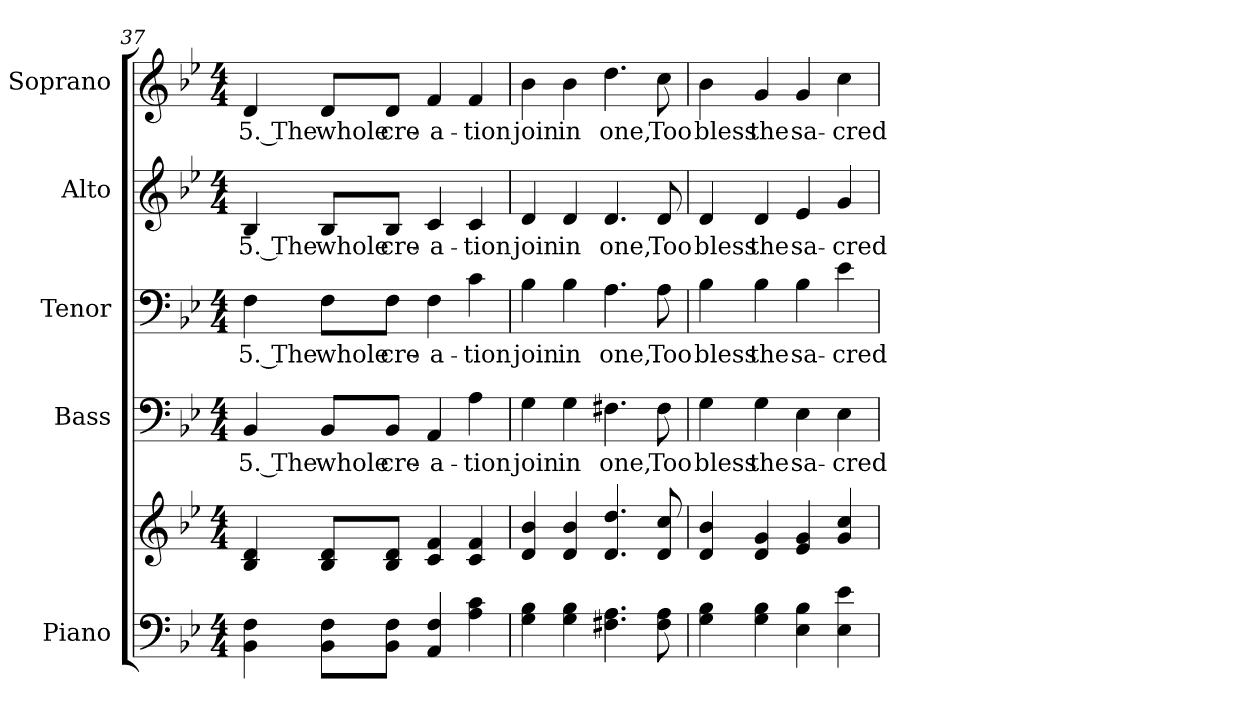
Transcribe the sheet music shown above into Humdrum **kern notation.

**kern	**kern	**kern	**text	**kern	**text	**kern	**text	**kern	**text
*part5	*part5	*part4	*part4	*part3	*part3	*part2	*part2	*part1	*part1
*staff6	*staff5	*staff4	*staff4	*staff3	*staff3	*staff2	*staff2	*staff1	*staff1
*I"Piano	*	*I"Bass	*	*I"Tenor	*	*I"Alto	*	*I"Soprano	*
*I'Pno.	*	*I'B.	*	*I'T.	*	*I'A.	*	*I'S.	*
!!LO:PB:g=z
*clefF4	*clefG2	*clefF4	*	*clefF4	*	*clefG2	*	*clefG2	*
*k[b-e-]	*k[b-e-]	*k[b-e-]	*	*k[b-e-]	*	*k[b-e-]	*	*k[b-e-]	*
*B-:	*B-:	*B-:	*	*B-:	*	*B-:	*	*B-:	*
*M4/4	*M4/4	*M4/4	*	*M4/4	*	*M4/4	*	*M4/4	*
=37	=37	=37	=37	=37	=37	=37	=37	=37	=37
!	!	!	!LO:LY:b:color=#000000	!	!	!	!	!	!
!	!	!	!	!	!LO:LY:b:color=#000000	!	!	!	!
!	!	!	!	!	!	!	!LO:LY:b:color=#000000	!	!
!	!	!	!	!	!	!	!	!	!LO:LY:b:color=#000000
4BB-i\ 4Fi	4B-i/ 4di	4BB-i/	5. The	4Fi\	5. The	4B-i/	5. The	4di/	5. The
!	!	!	!LO:LY:b:color=#000000	!	!	!	!	!	!
!	!	!	!	!	!LO:LY:b:color=#000000	!	!	!	!
!	!	!	!	!	!	!	!LO:LY:b:color=#000000	!	!
!	!	!	!	!	!	!	!	!	!LO:LY:b:color=#000000
8BB-i\ 8Fi\L	8B-i/ 8di/L	8BB-i/L	whole	8Fi\L	whole	8B-i/L	whole	8di/L	whole
!	!	!	!LO:LY:b:color=#000000	!	!	!	!	!	!
!	!	!	!	!	!LO:LY:b:color=#000000	!	!	!	!
!	!	!	!	!	!	!	!LO:LY:b:color=#000000	!	!
!	!	!	!	!	!	!	!	!	!LO:LY:b:color=#000000
8BB-i\ 8Fi\J	8B-i/ 8di/J	8BB-i/J	cre-	8Fi\J	cre-	8B-i/J	cre-	8di/J	cre-
!	!	!	!LO:LY:b:color=#000000	!	!	!	!	!	!
!	!	!	!	!	!LO:LY:b:color=#000000	!	!	!	!
!	!	!	!	!	!	!	!LO:LY:b:color=#000000	!	!
!	!	!	!	!	!	!	!	!	!LO:LY:b:color=#000000
4AAi/ 4Fi	4ci/ 4fi	4AAi/	-a-	4Fi\	-a-	4ci/	-a-	4fi/	-a-
!	!	!	!LO:LY:b:color=#000000	!	!	!	!	!	!
!	!	!	!	!	!LO:LY:b:color=#000000	!	!	!	!
!	!	!	!	!	!	!	!LO:LY:b:color=#000000	!	!
!	!	!	!	!	!	!	!	!	!LO:LY:b:color=#000000
4Ai\ 4ci	4ci/ 4fi	4Ai\	-tion	4ci\	-tion	4ci/	-tion	4fi/	-tion
=38	=38	=38	=38	=38	=38	=38	=38	=38	=38
!	!	!	!LO:LY:b:color=#000000	!	!	!	!	!	!
!	!	!	!	!	!LO:LY:b:color=#000000	!	!	!	!
!	!	!	!	!	!	!	!LO:LY:b:color=#000000	!	!
!	!	!	!	!	!	!	!	!	!LO:LY:b:color=#000000
4Gi\ 4B-i	4di/ 4b-i	4Gi\	join	4B-i\	join	4di/	join	4b-i\	join
!	!	!	!LO:LY:b:color=#000000	!	!	!	!	!	!
!	!	!	!	!	!LO:LY:b:color=#000000	!	!	!	!
!	!	!	!	!	!	!	!LO:LY:b:color=#000000	!	!
!	!	!	!	!	!	!	!	!	!LO:LY:b:color=#000000
4Gi\ 4B-i	4di/ 4b-i	4Gi\	in	4B-i\	in	4di/	in	4b-i\	in
!	!	!	!LO:LY:b:color=#000000	!	!	!	!	!	!
!	!	!	!	!	!LO:LY:b:color=#000000	!	!	!	!
!	!	!	!	!	!	!	!LO:LY:b:color=#000000	!	!
!	!	!	!	!	!	!	!	!	!LO:LY:b:color=#000000
4.F#Xi\ 4.Ai	4.di/ 4.ddi	4.F#Xi\	one,	4.Ai\	one,	4.di/	one,	4.ddi\	one,
!	!	!	!LO:LY:b:color=#000000	!	!	!	!	!	!
!	!	!	!	!	!LO:LY:b:color=#000000	!	!	!	!
!	!	!	!	!	!	!	!LO:LY:b:color=#000000	!	!
!	!	!	!	!	!	!	!	!	!LO:LY:b:color=#000000
8F#i\ 8Ai	8di/ 8cci	8F#i\	Too	8Ai\	Too	8di/	Too	8cci\	Too
!!LO:LB:g=z
=39	=39	=39	=39	=39	=39	=39	=39	=39	=39
!	!	!	!LO:LY:b:color=#000000	!	!	!	!	!	!
!	!	!	!	!	!LO:LY:b:color=#000000	!	!	!	!
!	!	!	!	!	!	!	!LO:LY:b:color=#000000	!	!
!	!	!	!	!	!	!	!	!	!LO:LY:b:color=#000000
4Gi\ 4B-i	4di/ 4b-i	4Gi\	bless	4B-i\	bless	4di/	bless	4b-i\	bless
!	!	!	!LO:LY:b:color=#000000	!	!	!	!	!	!
!	!	!	!	!	!LO:LY:b:color=#000000	!	!	!	!
!	!	!	!	!	!	!	!LO:LY:b:color=#000000	!	!
!	!	!	!	!	!	!	!	!	!LO:LY:b:color=#000000
4Gi\ 4B-i	4di/ 4gi	4Gi\	the	4B-i\	the	4di/	the	4gi/	the
!	!	!	!LO:LY:b:color=#000000	!	!	!	!	!	!
!	!	!	!	!	!LO:LY:b:color=#000000	!	!	!	!
!	!	!	!	!	!	!	!LO:LY:b:color=#000000	!	!
!	!	!	!	!	!	!	!	!	!LO:LY:b:color=#000000
4E-i\ 4B-i	4e-i/ 4gi	4E-i\	sa-	4B-i\	sa-	4e-i/	sa-	4gi/	sa-
!	!	!	!LO:LY:b:color=#000000	!	!	!	!	!	!
!	!	!	!	!	!LO:LY:b:color=#000000	!	!	!	!
!	!	!	!	!	!	!	!LO:LY:b:color=#000000	!	!
!	!	!	!	!	!	!	!	!	!LO:LY:b:color=#000000
4E-i\ 4e-i	4gi/ 4cci	4E-i\	-cred	4e-i\	-cred	4gi/	-cred	4cci\	-cred
=	=	=	=	=	=	=	=	=	=
*-	*-	*-	*-	*-	*-	*-	*-	*-	*-
